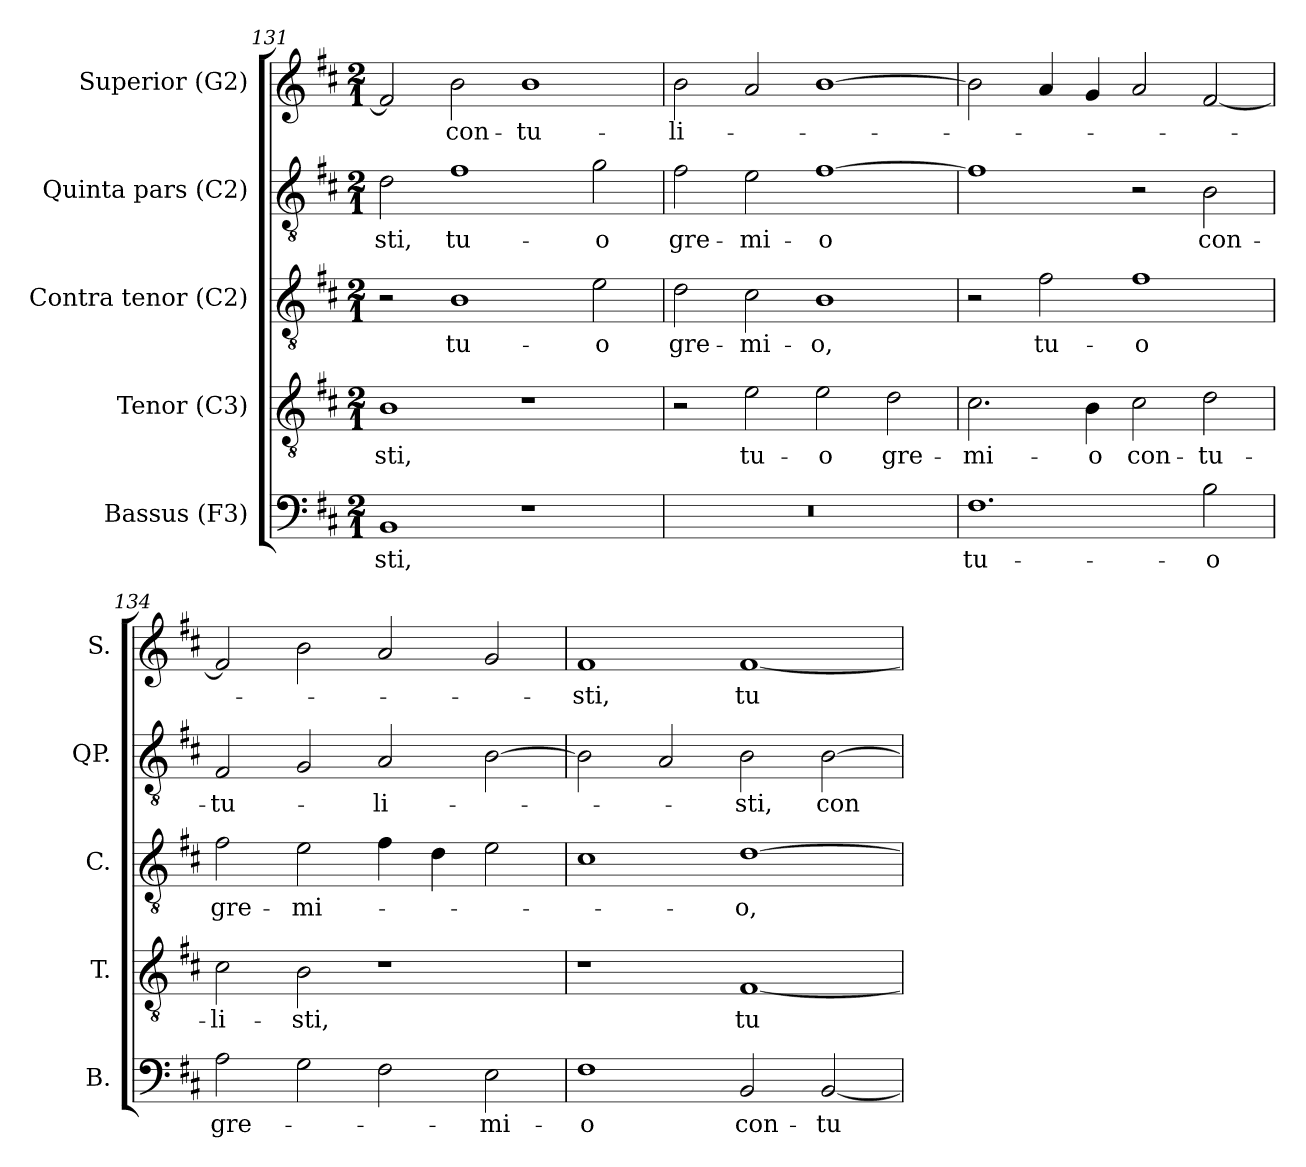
**kern	**text	**kern	**text	**kern	**text	**kern	**text	**kern	**text
*part5	*part5	*part4	*part4	*part3	*part3	*part2	*part2	*part1	*part1
*staff5	*staff5	*staff4	*staff4	*staff3	*staff3	*staff2	*staff2	*staff1	*staff1
*I"Bassus (F3)	*	*I"Tenor (C3)	*	*I"Contra tenor (C2)	*	*I"Quinta pars (C2)	*	*I"Superior (G2)	*
*I'B.	*	*I'T.	*	*I'C.	*	*I'QP.	*	*I'S.	*
*clefF4	*	*clefGv2	*	*clefGv2	*	*clefGv2	*	*clefG2	*
*	*	*ITrd7c12	*	*ITrd7c12	*	*ITrd7c12	*	*	*
*k[f#c#]	*	*k[f#c#]	*	*k[f#c#]	*	*k[f#c#]	*	*k[f#c#]	*
*D:	*	*D:	*	*D:	*	*D:	*	*D:	*
*M2/1	*	*M2/1	*	*M2/1	*	*M2/1	*	*M2/1	*
=131	=131	=131	=131	=131	=131	=131	=131	=131	=131
!	!LO:LY:b:color=#000000	!	!	!	!	!	!	!	!
!	!	!	!LO:LY:b:color=#000000	!	!	!	!	!	!
!	!	!	!	!	!	!	!LO:LY:b:color=#000000	!	!
1BBi	-sti,	1BBi	-sti,	2r	.	2Di\	-sti,	2f#i/]	.
!	!	!	!	!	!LO:LY:b:color=#000000	!	!	!	!
!	!	!	!	!	!	!	!LO:LY:b:color=#000000	!	!
!	!	!	!	!	!	!	!	!	!LO:LY:b:color=#000000
.	.	.	.	1BBi	tu-	1F#i	tu-	2bi\	con-
!	!	!	!	!	!	!	!	!	!LO:LY:b:color=#000000
1r	.	1r	.	.	.	.	.	1bi	-tu-
!	!	!	!	!	!LO:LY:b:color=#000000	!	!	!	!
!	!	!	!	!	!	!	!LO:LY:b:color=#000000	!	!
.	.	.	.	2Ei\	-o	2Gi\	-o	.	.
=132	=132	=132	=132	=132	=132	=132	=132	=132	=132
!LO:N:vis=1	!	!	!	!	!	!	!	!	!
!	!	!	!	!	!LO:LY:b:color=#000000	!	!	!	!
!	!	!	!	!	!	!	!LO:LY:b:color=#000000	!	!
!	!	!	!	!	!	!	!	!	!LO:LY:b:color=#000000
0r	.	2r	.	2Di\	gre-	2F#i\	gre-	2bi\	-li-
!	!	!	!LO:LY:b:color=#000000	!	!	!	!	!	!
!	!	!	!	!	!LO:LY:b:color=#000000	!	!	!	!
!	!	!	!	!	!	!	!LO:LY:b:color=#000000	!	!
.	.	2Ei\	tu-	2C#i\	-mi-	2Ei\	-mi-	2ai/	.
!	!	!	!LO:LY:b:color=#000000	!	!	!	!	!	!
!	!	!	!	!	!LO:LY:b:color=#000000	!	!	!	!
!	!	!	!	!	!	!	!LO:LY:b:color=#000000	!	!
.	.	2Ei\	-o	1BBi	-o,	[1F#i	-o	[1bi	.
!	!	!	!LO:LY:b:color=#000000	!	!	!	!	!	!
.	.	2Di\	gre-	.	.	.	.	.	.
!!LO:PB:g=z
=133	=133	=133	=133	=133	=133	=133	=133	=133	=133
!	!LO:LY:b:color=#000000	!	!	!	!	!	!	!	!
!	!	!	!LO:LY:b:color=#000000	!	!	!	!	!	!
1.F#i	tu-	2.C#i\	-mi-	2r	.	1F#i]	.	2bi\]	.
!	!	!	!	!	!LO:LY:b:color=#000000	!	!	!	!
.	.	.	.	2F#i\	tu-	.	.	4ai/	.
!	!	!	!LO:LY:b:color=#000000	!	!	!	!	!	!
.	.	4BBi\	-o	.	.	.	.	4gi/	.
!	!	!	!LO:LY:b:color=#000000	!	!	!	!	!	!
!	!	!	!	!	!LO:LY:b:color=#000000	!	!	!	!
.	.	2C#i\	con-	1F#i	-o	2r	.	2ai/	.
!	!LO:LY:b:color=#000000	!	!	!	!	!	!	!	!
!	!	!	!LO:LY:b:color=#000000	!	!	!	!	!	!
!	!	!	!	!	!	!	!LO:LY:b:color=#000000	!	!
2Bi\	-o	2Di\	-tu-	.	.	2BBi\	con-	[2f#i/	.
=134	=134	=134	=134	=134	=134	=134	=134	=134	=134
!	!LO:LY:b:color=#000000	!	!	!	!	!	!	!	!
!	!	!	!LO:LY:b:color=#000000	!	!	!	!	!	!
!	!	!	!	!	!LO:LY:b:color=#000000	!	!	!	!
!	!	!	!	!	!	!	!LO:LY:b:color=#000000	!	!
2Ai\	gre-	2C#i\	-li-	2F#i\	gre-	2FF#i/	-tu-	2f#i/]	.
!	!	!	!LO:LY:b:color=#000000	!	!	!	!	!	!
!	!	!	!	!	!LO:LY:b:color=#000000	!	!	!	!
2Gi\	.	2BBi\	-sti,	2Ei\	-mi-	2GGi/	.	2bi\	.
!	!	!	!	!	!	!	!LO:LY:b:color=#000000	!	!
2F#i\	.	1r	.	4F#i\	.	2AAi/	-li-	2ai/	.
.	.	.	.	4Di\	.	.	.	.	.
!	!LO:LY:b:color=#000000	!	!	!	!	!	!	!	!
2Ei\	-mi-	.	.	2Ei\	.	[2BBi\	.	2gi/	.
=135	=135	=135	=135	=135	=135	=135	=135	=135	=135
!	!LO:LY:b:color=#000000	!	!	!	!	!	!	!	!
!	!	!	!	!	!	!	!	!	!LO:LY:b:color=#000000
1F#i	-o	1r	.	1C#i	.	2BBi\]	.	1f#i	-sti,
.	.	.	.	.	.	2AAi/	.	.	.
!	!LO:LY:b:color=#000000	!	!	!	!	!	!	!	!
!	!	!	!LO:LY:b:color=#000000	!	!	!	!	!	!
!	!	!	!	!	!LO:LY:b:color=#000000	!	!	!	!
!	!	!	!	!	!	!	!LO:LY:b:color=#000000	!	!
!	!	!	!	!	!	!	!	!	!LO:LY:b:color=#000000
2BBi/	con-	[1FF#i	tu-	[1Di	-o,	2BBi\	-sti,	[1f#i	tu-
!	!LO:LY:b:color=#000000	!	!	!	!	!	!	!	!
!	!	!	!	!	!	!	!LO:LY:b:color=#000000	!	!
[2BBi/	-tu-	.	.	.	.	[2BBi\	con-	.	.
=	=	=	=	=	=	=	=	=	=
*-	*-	*-	*-	*-	*-	*-	*-	*-	*-
